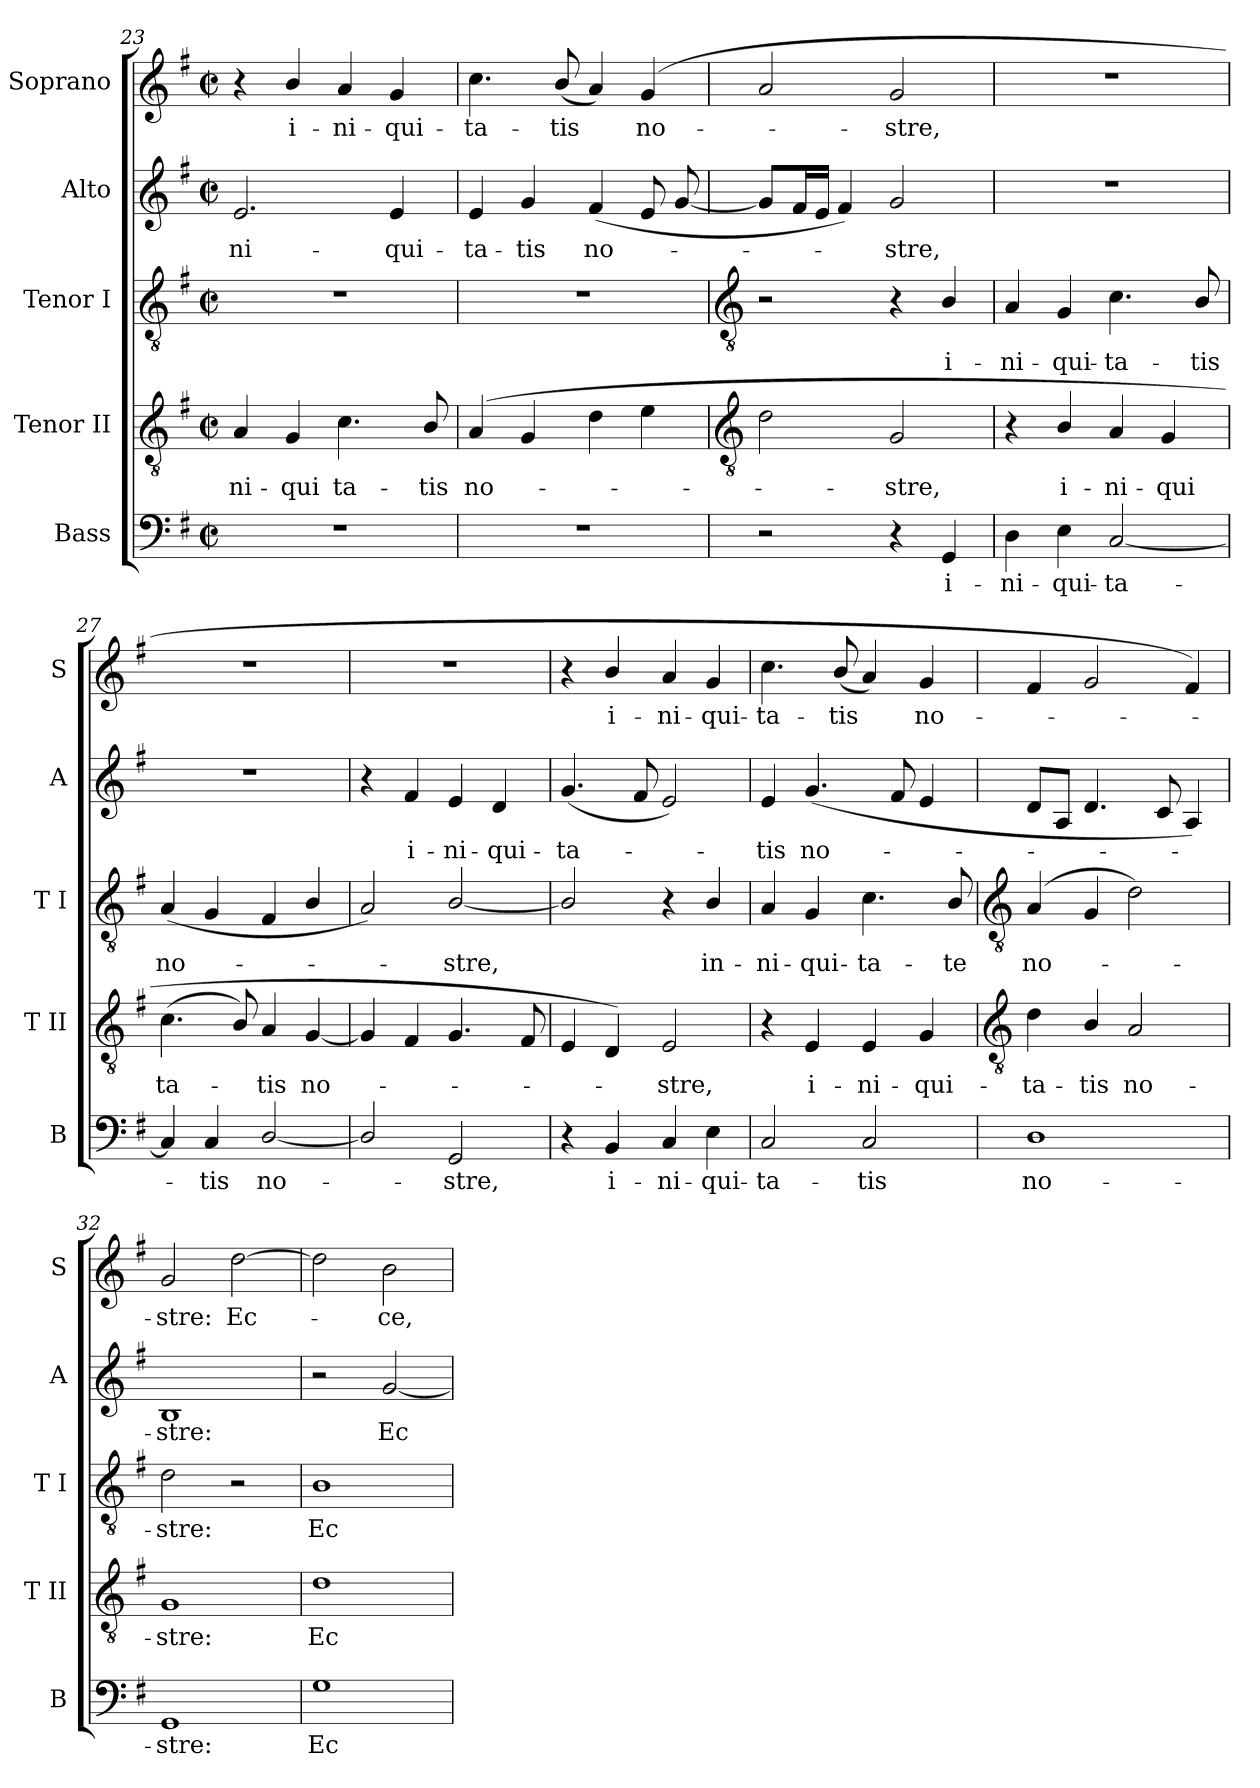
**kern	**text	**kern	**text	**kern	**text	**kern	**text	**kern	**text
*part5	*part5	*part4	*part4	*part3	*part3	*part2	*part2	*part1	*part1
*staff5	*staff5	*staff4	*staff4	*staff3	*staff3	*staff2	*staff2	*staff1	*staff1
*I"Bass	*	*I"Tenor II	*	*I"Tenor I	*	*I"Alto	*	*I"Soprano	*
*I'B	*	*I'T II	*	*I'T I	*	*I'A	*	*I'S	*
*clefF4	*	*clefGv2	*	*clefGv2	*	*clefG2	*	*clefG2	*
*k[f#]	*	*k[f#]	*	*k[f#]	*	*k[f#]	*	*k[f#]	*
*G:	*	*G:	*	*G:	*	*G:	*	*G:	*
*M2/2	*	*M2/2	*	*M2/2	*	*M2/2	*	*M2/2	*
*met(c|)	*	*met(c|)	*	*met(c|)	*	*met(c|)	*	*met(c|)	*
=23	=23	=23	=23	=23	=23	=23	=23	=23	=23
!	!	!	!LO:LY:b	!	!	!	!LO:LY:b	!	!
1r	.	4A	-ni-	1r	.	2.e	-ni-	4r	.
!	!	!	!LO:LY:b	!	!	!	!	!	!LO:LY:b
.	.	4G	-qui	.	.	.	.	4b/	i-
!	!	!	!LO:LY:b	!	!	!	!	!	!LO:LY:b
.	.	4.c	ta-	.	.	.	.	4a	-ni-
!	!	!	!	!	!	!	!LO:LY:b	!	!LO:LY:b
.	.	.	.	.	.	4e	-qui-	4g	-qui-
!	!	!	!LO:LY:b	!	!	!	!	!	!
.	.	8B/	-tis	.	.	.	.	.	.
=24	=24	=24	=24	=24	=24	=24	=24	=24	=24
!	!	!	!LO:LY:b	!	!	!	!LO:LY:b	!	!LO:LY:b
1r	.	(<4A	no-	1r	.	4e	-ta-	4.cc	-ta-
!	!	!	!	!	!	!	!LO:LY:b	!	!
.	.	4G	.	.	.	4g	-tis	.	.
!	!	!	!	!	!	!	!	!	!LO:LY:b
.	.	.	.	.	.	.	.	(<8b/L	-tis
!	!	!	!	!	!	!	!LO:LY:b	!	!
.	.	4d	.	.	.	(<4f#	no-	4a)	.
!	!	!	!	!	!	!	!	!	!LO:LY:b
.	.	4e	.	.	.	8e	.	(<4g	no-
.	.	.	.	.	.	[8g	.	.	.
!!LO:LB:g=z
=25	=25	=25	=25	=25	=25	=25	=25	=25	=25
*	*	*clefGv2	*	*clefGv2	*	*	*	*	*
2r	.	2d	.	2r	.	8gL]	.	2a	.
.	.	.	.	.	.	16f#L	.	.	.
.	.	.	.	.	.	16eJJ	.	.	.
.	.	.	.	.	.	4f#)	.	.	.
!	!	!	!LO:LY:b	!	!	!	!LO:LY:b	!	!LO:LY:b
4r	.	2G	stre,	4r	.	2g	stre,	2g	stre,
!	!LO:LY:b	!	!	!	!LO:LY:b	!	!	!	!
4GG	i-	.	.	4B/	i-	.	.	.	.
=26	=26	=26	=26	=26	=26	=26	=26	=26	=26
!	!LO:LY:b	!	!	!	!LO:LY:b	!	!	!	!
4D	-ni-	4r	.	4A	-ni-	1r	.	1r	.
!	!LO:LY:b	!	!LO:LY:b	!	!LO:LY:b	!	!	!	!
4E	-qui-	4B/	i-	4G	-qui-	.	.	.	.
!	!LO:LY:b	!	!LO:LY:b	!	!LO:LY:b	!	!	!	!
[2C	-ta-	4A	-ni-	4.c	-ta-	.	.	.	.
!	!	!	!LO:LY:b	!	!	!	!	!	!
.	.	4G	-qui	.	.	.	.	.	.
!	!	!	!	!	!LO:LY:b	!	!	!	!
.	.	.	.	8B/	-tis	.	.	.	.
=27	=27	=27	=27	=27	=27	=27	=27	=27	=27
!	!	!	!LO:LY:b	!	!LO:LY:b	!	!	!	!
4C]	.	(<4.c	ta-	(<4A	no-	1r	.	1r	.
!	!LO:LY:b	!	!	!	!	!	!	!	!
4C	tis	.	.	4G	.	.	.	.	.
.	.	8B/)	.	.	.	.	.	.	.
!	!LO:LY:b	!	!LO:LY:b	!	!	!	!	!	!
[2D/	no-	4A	tis	4F#	.	.	.	.	.
!	!	!	!LO:LY:b	!	!	!	!	!	!
.	.	[4G	no-	4B/	.	.	.	.	.
=28	=28	=28	=28	=28	=28	=28	=28	=28	=28
2D/]	.	4G]	.	2A)	.	4r	.	1r	.
!	!	!	!	!	!	!	!LO:LY:b	!	!
.	.	4F#	.	.	.	4f#	i-	.	.
!	!LO:LY:b	!	!	!	!LO:LY:b	!	!LO:LY:b	!	!
2GG	stre,	4.G	.	[2B/	stre,	4e	-ni-	.	.
!	!	!	!	!	!	!	!LO:LY:b	!	!
.	.	.	.	.	.	4d	-qui-	.	.
.	.	8F#	.	.	.	.	.	.	.
=29	=29	=29	=29	=29	=29	=29	=29	=29	=29
!	!	!	!	!	!	!	!LO:LY:b	!	!
4r	.	4E	.	2B/]	.	(<4.g	-ta-	4r	.
!	!LO:LY:b	!	!	!	!	!	!	!	!LO:LY:b
4BB	i-	4D)	.	.	.	.	.	4b/	i-
.	.	.	.	.	.	8f#	.	.	.
!	!LO:LY:b	!	!LO:LY:b	!	!	!	!	!	!LO:LY:b
4C	-ni-	2E	stre,	4r	.	2e)	.	4a	-ni-
!	!LO:LY:b	!	!	!	!LO:LY:b	!	!	!	!LO:LY:b
4E	-qui-	.	.	4B/	in-	.	.	4g	-qui-
=30	=30	=30	=30	=30	=30	=30	=30	=30	=30
!	!LO:LY:b	!	!	!	!LO:LY:b	!	!LO:LY:b	!	!LO:LY:b
2C	-ta-	4r	.	4A	-ni-	4e	tis	4.cc	-ta-
!	!	!	!LO:LY:b	!	!LO:LY:b	!	!LO:LY:b	!	!
.	.	4E	i-	4G	-qui-	(<4.g	no-	.	.
!	!	!	!	!	!	!	!	!	!LO:LY:b
.	.	.	.	.	.	.	.	(<8b/L	-tis
!	!LO:LY:b	!	!LO:LY:b	!	!LO:LY:b	!	!	!	!
2C	-tis	4E	-ni-	4.c	-ta-	.	.	4a)	.
.	.	.	.	.	.	8f#	.	.	.
!	!	!	!LO:LY:b	!	!	!	!	!	!LO:LY:b
.	.	4G	-qui-	.	.	4e	.	4g	no-
!	!	!	!	!	!LO:LY:b	!	!	!	!
.	.	.	.	8B/	-te	.	.	.	.
!!LO:LB:g=z
=31	=31	=31	=31	=31	=31	=31	=31	=31	=31
*	*	*clefGv2	*	*clefGv2	*	*	*	*	*
!	!LO:LY:b	!	!LO:LY:b	!	!LO:LY:b	!	!	!	!
1D	no-	4d	-ta-	(<4A	no-	8dL	.	4f#	.
.	.	.	.	.	.	8AJ	.	.	.
!	!	!	!LO:LY:b	!	!	!	!	!	!
.	.	4B/	-tis	4G	.	4.d	.	2g	.
!	!	!	!LO:LY:b	!	!	!	!	!	!
.	.	2A	no-	2d)	.	.	.	.	.
.	.	.	.	.	.	8c	.	.	.
.	.	.	.	.	.	4A)	.	4f#)	.
=32	=32	=32	=32	=32	=32	=32	=32	=32	=32
!	!LO:LY:b	!	!LO:LY:b	!	!LO:LY:b	!	!LO:LY:b	!	!LO:LY:b
1GG	-stre:	1G	-stre:	2d	stre:	1B	stre:	2g	stre:
!	!	!	!	!	!	!	!	!	!LO:LY:b
.	.	.	.	2r	.	.	.	[2dd	Ec-
=33	=33	=33	=33	=33	=33	=33	=33	=33	=33
!	!LO:LY:b	!	!LO:LY:b	!	!LO:LY:b	!	!	!	!
1G	Ec-	1d	Ec-	1B	Ec-	2r	.	2dd]	.
!	!	!	!	!	!	!	!LO:LY:b	!	!LO:LY:b
.	.	.	.	.	.	[2g	Ec-	2b	ce,
=	=	=	=	=	=	=	=	=	=
*-	*-	*-	*-	*-	*-	*-	*-	*-	*-
